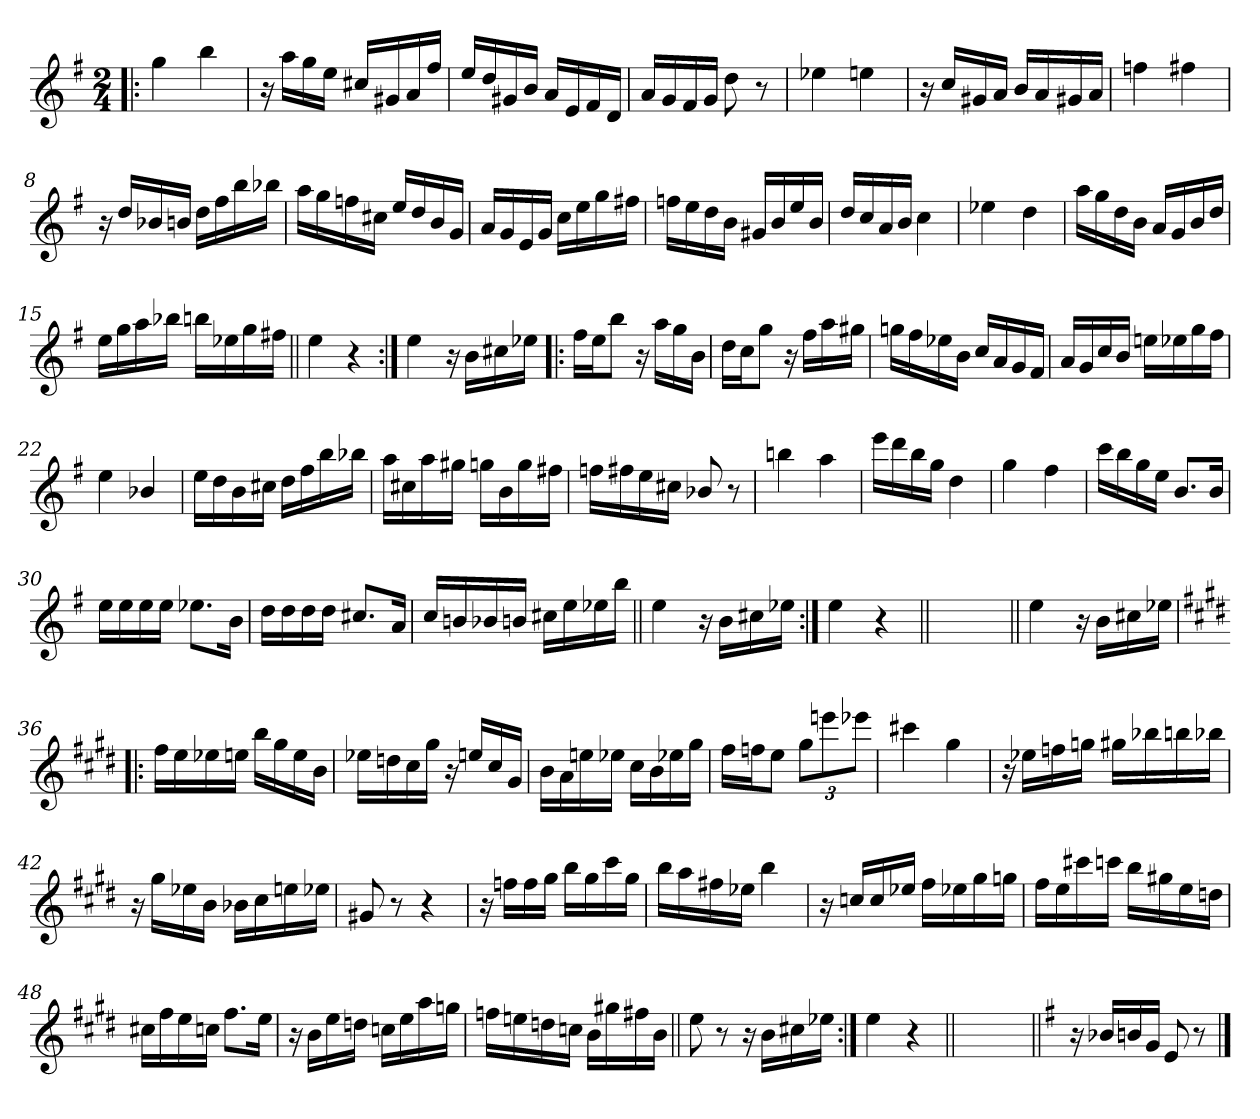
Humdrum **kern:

**kern
*part1
*staff1
*clefG2
*k[f#]
*G:
*M2/4
=1!|:
4gg\
4bb\
=2
16r
16aa\LL
16gg\
16ee\JJ
16cc#X/LL
16g#X/
16a/
16ff#/JJ
=3
16ee/LL
16dd/
16g#X/
16b/JJ
16a/LL
16e/
16f#/
16d/JJ
=4
16a/LL
16g/
16f#/
16g/JJ
8dd\
8r
=5
4ee-X\
4een\
!!LO:LB:g=z
=6
16r
16cc/LL
16g#X/
16a/JJ
16b/LL
16a/
16g#X/
16a/JJ
=7
4ffn\
4ff#X\
=8
16r
16dd/LL
16b-X/
16bn/JJ
16dd\LL
16ff#\
16bb\
16bb-X\JJ
=9
16aa\LL
16gg\
16ffn\
16cc#X\JJ
16ee/LL
16dd/
16b/
16g/JJ
=10
16a/LL
16g/
16e/
16g/JJ
16cc\LL
16ee\
16gg\
16ff#X\JJ
!!LO:LB:g=z
=11
16ffn\LL
16ee\
16dd\
16b\JJ
16g#X/LL
16b/
16ee/
16b/JJ
=12
16dd/LL
16cc/
16a/
16b/JJ
4cc\
=13
4ee-X\
4dd\
=14
16aa\LL
16gg\
16dd\
16b\JJ
16a/LL
16g/
16b/
16dd/JJ
=15
16ee\LL
16gg\
16aa\
16bb-X\JJ
16bbn\LL
16ee-X\
16gg\
16ff#X\JJ
!!LO:LB:g=z
=16||
4ee\
4r
=17:|!
4ee\
16r
16b\LL
16cc#X\
16ee-X\JJ
=18!|:
16ff#\LL
16ee\J
8bb\J
16r
16aa\LL
16gg\
16b\JJ
=19
16dd\LL
16cc\J
8gg\J
16r
16ff#\LL
16aa\
16gg#X\JJ
=20
16ggn\LL
16ff#\
16ee-X\
16b\JJ
16cc/LL
16a/
16g/
16f#/JJ
!!LO:LB:g=z
=21
16a/LL
16g/
16cc/
16b/JJ
16een\LL
16ee-X\
16gg\
16ff#\JJ
=22
4ee\
4b-X/
=23
16ee\LL
16dd\
16b\
16cc#X\JJ
16dd\LL
16ff#\
16bb\
16bb-X\JJ
=24
16aa\LL
16cc#X\
16aa\
16gg#X\JJ
16ggn\LL
16b\
16gg\
16ff#X\JJ
=25
16ffn\LL
16ff#X\
16ee\
16cc#X\JJ
8b-X/
8r
!!LO:LB:g=z
=26
4bbn\
4aa\
=27
16eee\LL
16ddd\
16bb\
16gg\JJ
4dd\
=28
4gg\
4ff#\
=29
16ccc\LL
16bb\
16gg\
16ee\JJ
8.b/L
16b/Jk
=30
16ee\LL
16ee\
16ee\
16ee\JJ
8.ee-X\L
16b\Jk
!!LO:LB:g=z
=31
16dd\LL
16dd\
16dd\
16dd\JJ
8.cc#X/L
16a/Jk
=32
16cc/LL
16bn/
16b-X/
16bn/JJ
16cc#X\LL
16ee\
16ee-X\
16bb\JJ
=33||
4ee\
16r
16b\LL
16cc#X\
16ee-X\JJ
=34:|!
4ee\
4r
=34X341||
2ryy
!!LO:LB:g=z
=35||
4ee\
16r
16b\LL
16cc#X\
16ee-X\JJ
=36!|:
*k[f#c#g#d#]
*E:
16ff#\LL
16ee\
16ee-X\
16een\JJ
16bb\LL
16gg#\
16ee\
16b\JJ
=37
16ee-X\LL
16ddn\
16cc#\
16gg#\JJ
16r
16een/LL
16cc#/
16g#/JJ
=38
16b\LL
16a\
16een\
16ee-X\JJ
16cc#\LL
16b\
16ee-X\
16gg#\JJ
=39
16ff#\LL
16ffn\J
8ee\J
12gg#\L
12eeen\
12eee-X\J
!!LO:LB:g=z
=40
4ccc#X\
4gg#\
=41
16r
16ee-X\LL
16ffn\
16ggn\JJ
16gg#X\LL
16bb-X\
16bbn\
16bb-X\JJ
=42
16r
16gg#\LL
16ee-X\
16b\JJ
16b-X\LL
16cc#\
16een\
16ee-X\JJ
=43
8g#X/
8r
4r
=44
16r
16ffn\LL
16ff\
16gg#\JJ
16bb\LL
16gg#\
16ccc#\
16gg#\JJ
!!LO:LB:g=z
=45
16bb\LL
16aa\
16ff#X\
16ee-X\JJ
4bb\
=46
16r
16ccn/LL
16cc/
16ee-X/JJ
16ff#\LL
16ee-X\
16gg#\
16ggn\JJ
=47
16ff#\LL
16ee\
16ccc#X\
16cccn\JJ
16bb\LL
16gg#X\
16ee\
16ddn\JJ
=48
16cc#X\LL
16ff#\
16ee\
16ccn\JJ
8.ff#\L
16ee\Jk
=49
16r
16b\LL
16ee\
16ddn\JJ
16ccn\LL
16ee\
16aa\
16ggn\JJ
!!LO:LB:g=z
=50
16ffn\LL
16een\
16ddn\
16ccn\JJ
16b\LL
16gg#X\
16ff#X\
16b\JJ
=51||
8ee\
8r
16r
16b\LL
16cc#X\
16ee-X\JJ
=52:|!
4ee\
4r
=53||
2ryy
=54||
*k[f#]
*G:
16r
16b-X/LL
16bn/
16g/JJ
8e/
8r
==
*-
